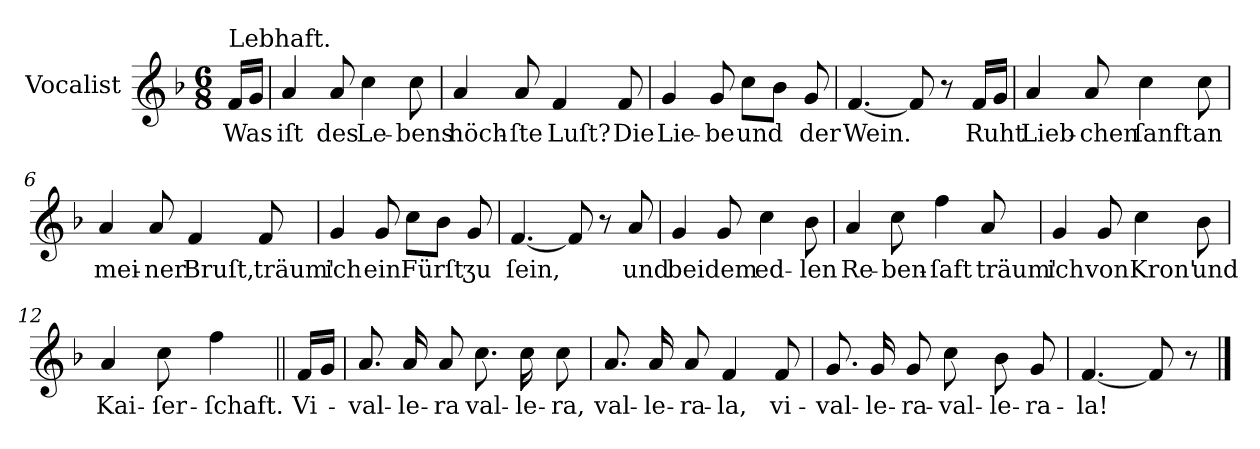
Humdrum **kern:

**kern	**text
*part1	*part1
*staff1	*staff1
*I"Vocalist	*
*clefG2	*
*k[b-]	*
*F:	*
*M6/8	*
=	=
!LO:TX:a:t=Lebhaft.	!
16fLL	Was
16gJJ	.
=1	=1
4a	iſt
8a	des
4cc	Le-
8cc	-bens
=2	=2
4a	höch-
8a	-ſte
4f	Luſt?
8f	Die
=3	=3
4g	Lie-
8g	-be
8ccL	und
8b-J	.
8g	der
=4	=4
[4.f	Wein.
8f]	.
8r	.
16fLL	Ruht
16gJJ	.
=5	=5
4a	Lieb-
8a	-chen
4cc	ſanft
8cc	an
=6	=6
4a	mei-
8a	-ner
4f	Bruſt,
8f	träum'
=7	=7
4g	ich
8g	ein
8ccL	Fürſt
8b-J	.
8g	ʒu
=8	=8
[4.f	ſein,
8f]	.
8r	.
8a	und
=9	=9
4g	bei
8g	dem
4cc	ed-
8b-	-len
=10	=10
4a	Re-
8cc	-ben-
4ff	-ſaft
8a	träum'
=11	=11
4g	ich
8g	von
4cc	Kron'
8b-	und
=12	=12
4a	Kai-
8cc	-ſer-
4ff	-ſchaft.
=||	=||
16fLL	Vi-
16gJJ	.
=13	=13
8.a	-val-
16a	-le-
8a	-ra
8.cc	val-
16cc	-le-
8cc	-ra,
=14	=14
8.a	val-
16a	-le-
8a	-ra-
4f	-la,
8f	vi-
=15	=15
8.g	-val-
16g	-le-
8g	-ra-
8cc	-val-
8b-	-le-
8g	-ra-
=16	=16
[4.f	-la!
8f]	.
8r	.
==	==
*-	*-
